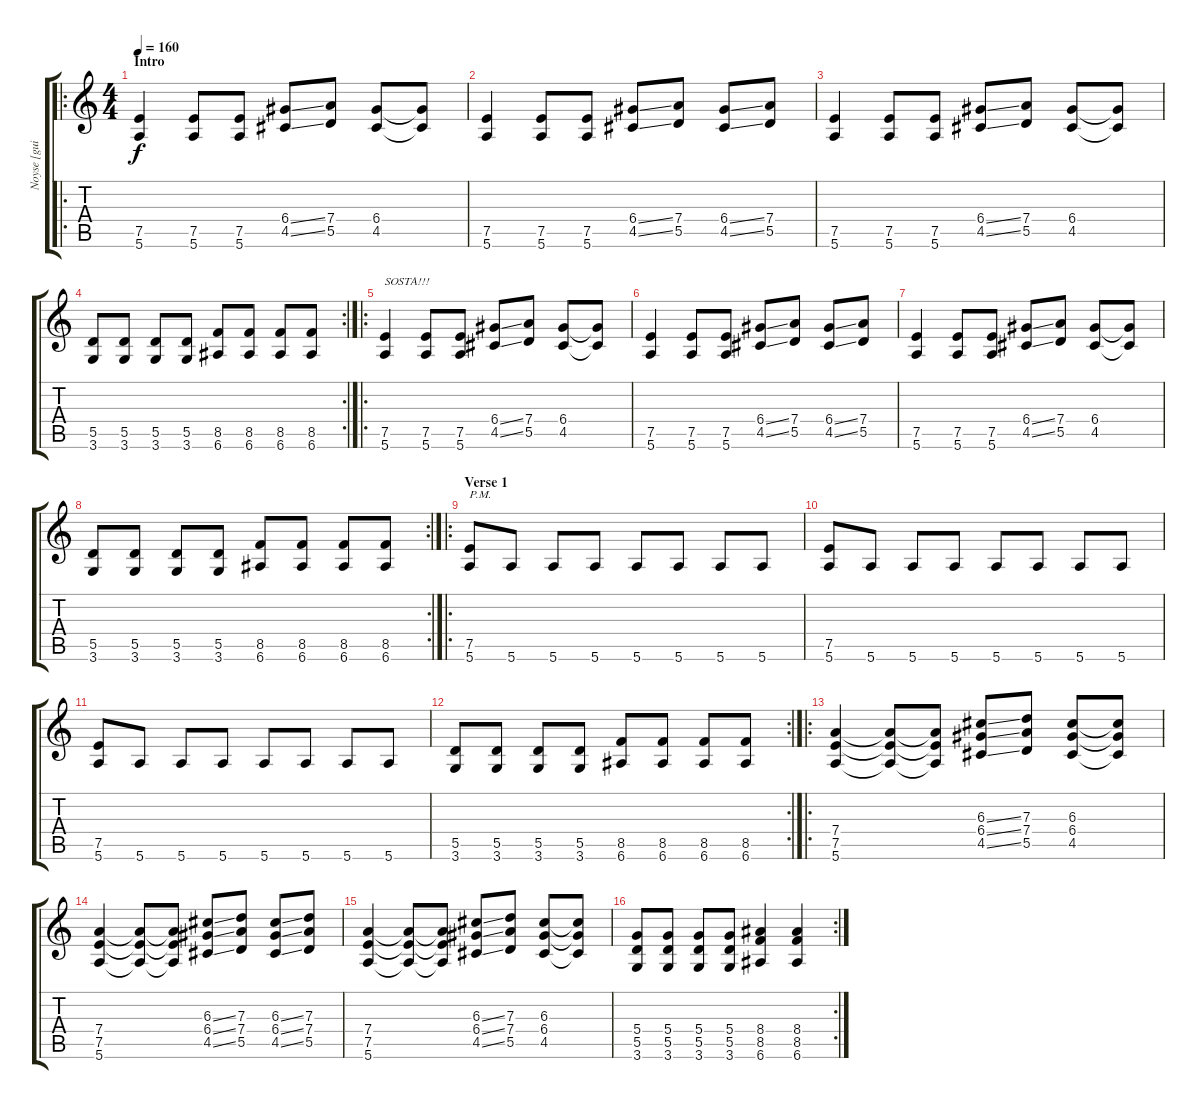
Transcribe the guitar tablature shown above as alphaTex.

\track ("Noyse [guitar]" "Noyse [gui") {instrument distortionguitar}
\staff {score tabs}
\tuning (E4 B3 G3 D3 A2 E2) {hide}
\ro
\ts (4 4)
\section ("" "Intro")
\tempo 160
\clef g2
\ks c
(7.5 5.6).4{dy f instrument distortionguitar} (7.5 5.6).8 (7.5 5.6).8 (6.4{ss} 4.5{ss}).8 (7.4 5.5).8 (6.4 4.5).8 (6.4{t} 4.5{t}).8 |
(7.5 5.6).4 (7.5 5.6).8 (7.5 5.6).8 (6.4{ss} 4.5{ss}).8 (7.4 5.5).8 (6.4{ss} 4.5{ss}).8 (7.4 5.5).8 |
(7.5 5.6).4 (7.5 5.6).8 (7.5 5.6).8 (6.4{ss} 4.5{ss}).8 (7.4 5.5).8 (6.4 4.5).8 (6.4{t} 4.5{t}).8 |
\rc 2
(5.5 3.6).8 (5.5 3.6).8 (5.5 3.6).8 (5.5 3.6).8 (8.5 6.6).8 (8.5 6.6).8 (8.5 6.6).8 (8.5 6.6).8 |
\ro
(7.5 5.6).4{txt "SOSTA!!!"} (7.5 5.6).8 (7.5 5.6).8 (6.4{ss} 4.5{ss}).8 (7.4 5.5).8 (6.4 4.5).8 (6.4{t} 4.5{t}).8 |
(7.5 5.6).4 (7.5 5.6).8 (7.5 5.6).8 (6.4{ss} 4.5{ss}).8 (7.4 5.5).8 (6.4{ss} 4.5{ss}).8 (7.4 5.5).8 |
(7.5 5.6).4 (7.5 5.6).8 (7.5 5.6).8 (6.4{ss} 4.5{ss}).8 (7.4 5.5).8 (6.4 4.5).8 (6.4{t} 4.5{t}).8 |
\rc 2
(5.5 3.6).8 (5.5 3.6).8 (5.5 3.6).8 (5.5 3.6).8 (8.5 6.6).8 (8.5 6.6).8 (8.5 6.6).8 (8.5 6.6).8 |
\ro
\section ("" "Verse 1")
(7.5 5.6).8{txt "P.M."} 5.6.8 5.6.8 5.6.8 5.6.8 5.6.8 5.6.8 5.6.8 |
(7.5 5.6).8 5.6.8 5.6.8 5.6.8 5.6.8 5.6.8 5.6.8 5.6.8 |
(7.5 5.6).8 5.6.8 5.6.8 5.6.8 5.6.8 5.6.8 5.6.8 5.6.8 |
\rc 2
(5.5 3.6).8 (5.5 3.6).8 (5.5 3.6).8 (5.5 3.6).8 (8.5 6.6).8 (8.5 6.6).8 (8.5 6.6).8 (8.5 6.6).8 |
\ro
(7.4 7.5 5.6).4 (7.4{t} 7.5{t} 5.6{t}).8 (7.4{t} 7.5{t} 5.6{t}).8 (6.3{ss} 6.4{ss} 4.5{ss}).8 (7.3 7.4 5.5).8 (6.3 6.4 4.5).8 (6.3{t} 6.4{t} 4.5{t}).8 |
(7.4 7.5 5.6).4 (7.4{t} 7.5{t} 5.6{t}).8 (7.4{t} 7.5{t} 5.6{t}).8 (6.3{ss} 6.4{ss} 4.5{ss}).8 (7.3 7.4 5.5).8 (6.3{ss} 6.4{ss} 4.5{ss}).8 (7.3 7.4 5.5).8 |
(7.4 7.5 5.6).4 (7.4{t} 7.5{t} 5.6{t}).8 (7.4{t} 7.5{t} 5.6{t}).8 (6.3{ss} 6.4{ss} 4.5{ss}).8 (7.3 7.4 5.5).8 (6.3 6.4 4.5).8 (6.3{t} 6.4{t} 4.5{t}).8 |
\rc 2
(5.4 5.5 3.6).8 (5.4 5.5 3.6).8 (5.4 5.5 3.6).8 (5.4 5.5 3.6).8 (8.4 8.5 6.6).4 (8.4 8.5 6.6).4
